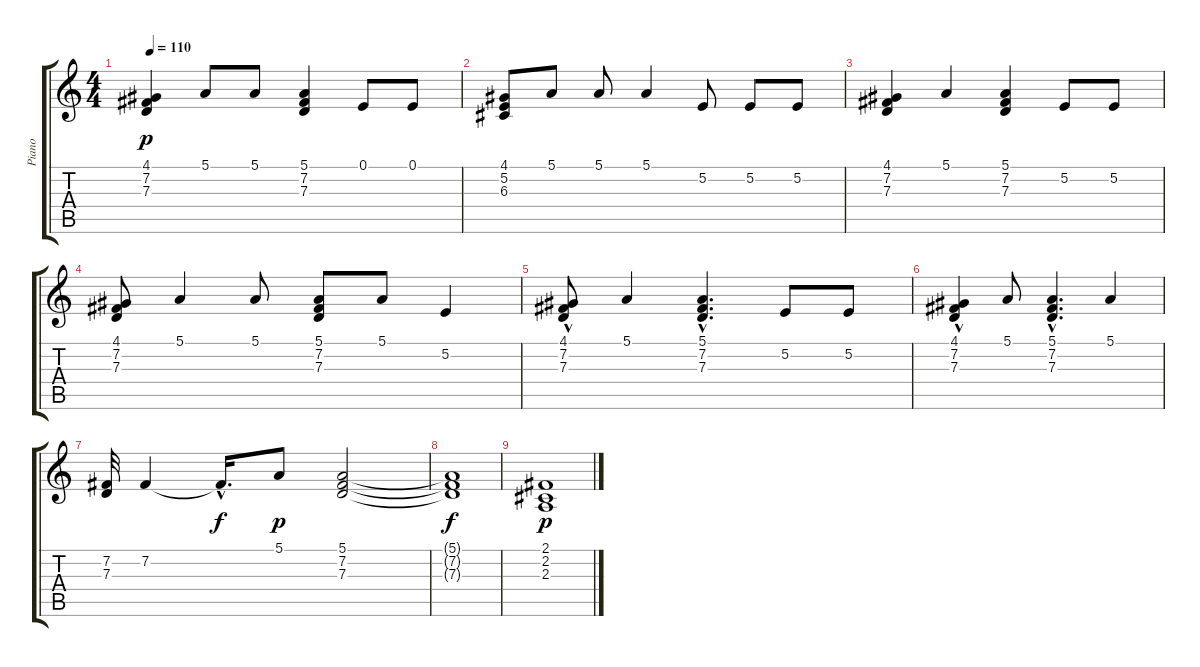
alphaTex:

\track ("Piano" "Piano") {instrument pad1newage}
\staff {score tabs}
\tuning (E4 B3 G3 D3 A2 E2) {hide}
\ts (4 4)
\tempo 110
\clef g2
\ks c
(4.1 7.2 7.3).4{dy p} 5.1.8 5.1.8 (5.1 7.2 7.3).4 0.1.8 0.1.8 |
(4.1 5.2 6.3).8 5.1.8 5.1.8 5.1.4 5.2.8 5.2.8 5.2.8 |
(4.1 7.2 7.3).4 5.1.4 (5.1 7.2 7.3).4 5.2.8 5.2.8 |
(4.1 7.2 7.3).8 5.1.4 5.1.8 (5.1 7.2 7.3).8 5.1.8 5.2.4 |
(4.1 7.2{hac} 7.3{hac}).8 5.1.4 (5.1{hac} 7.2 7.3).4{d} 5.2.8 5.2.8 |
(4.1 7.2{hac} 7.3{hac}).4 5.1.8 (5.1{hac} 7.2 7.3).4{d} 5.1.4 |
(7.2 7.3).32 7.2.4 7.2{hac t}.16{d dy f} 5.1.8{dy p} (5.1 7.2 7.3).2 |
(5.1{t} 7.2{t} 7.3{t}).1{dy f} |
(2.1 2.2 2.3).1{dy p}
